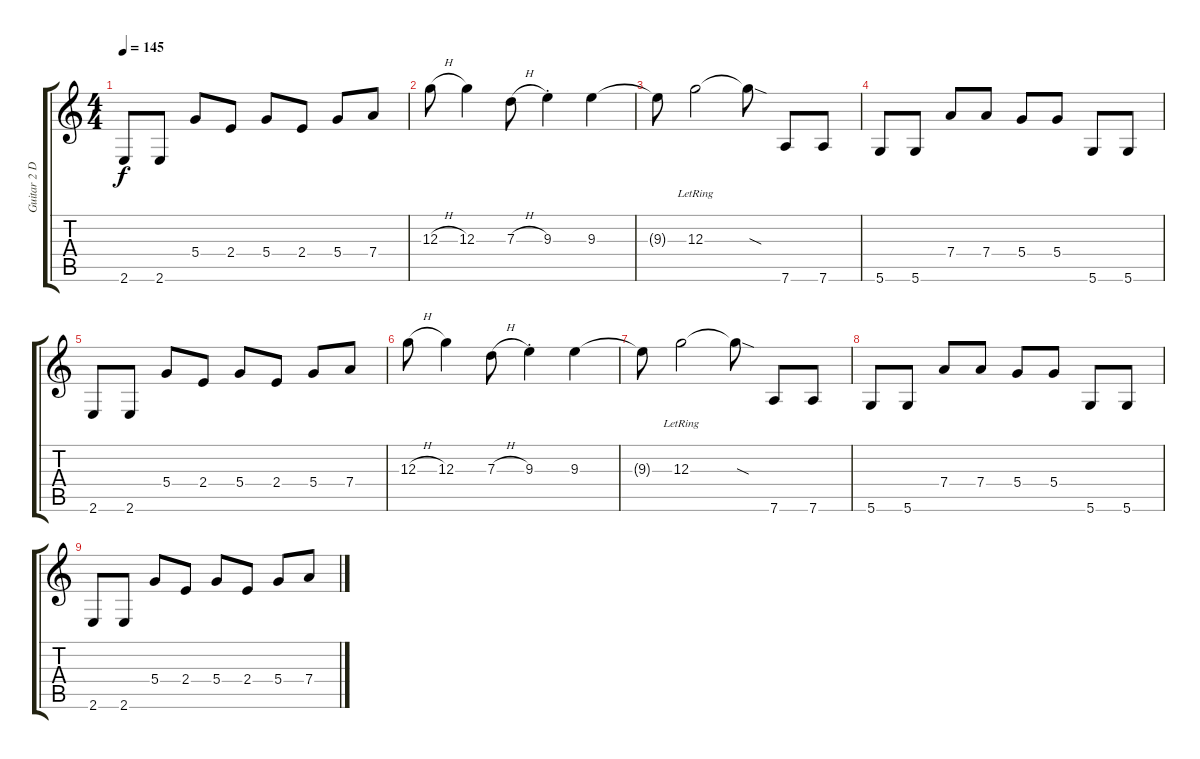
\track ("Guitar 2 Dist" "Guitar 2 D") {instrument distortionguitar}
\staff {score tabs}
\tuning (E4 B3 G3 D3 A2 D2) {hide}
\ts (4 4)
\tempo 145
\clef g2
\ks c
2.6.8{dy f} 2.6.8 5.4.8 2.4.8 5.4.8 2.4.8 5.4.8 7.4.8 |
12.3{h}.8 12.3.4 7.3{h}.8 9.3{st}.4 9.3.4 |
9.3{t}.8 12.3{lr}.2 12.3{sod t}.8 7.6.8 7.6.8 |
5.6.8 5.6.8 7.4.8 7.4.8 5.4.8 5.4.8 5.6.8 5.6.8 |
2.6.8 2.6.8 5.4.8 2.4.8 5.4.8 2.4.8 5.4.8 7.4.8 |
12.3{h}.8 12.3.4 7.3{h}.8 9.3{st}.4 9.3.4 |
9.3{t}.8 12.3{lr}.2 12.3{sod t}.8 7.6.8 7.6.8 |
5.6.8 5.6.8 7.4.8 7.4.8 5.4.8 5.4.8 5.6.8 5.6.8 |
2.6.8 2.6.8 5.4.8 2.4.8 5.4.8 2.4.8 5.4.8 7.4.8
